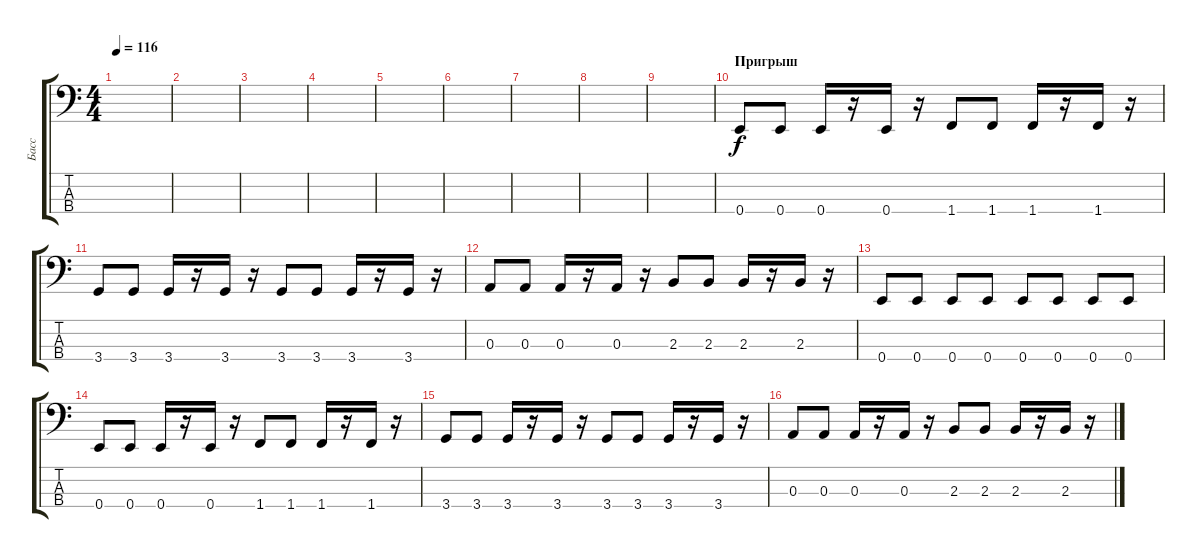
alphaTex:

\track ("Басс" "Басс") {instrument electricbasspick}
\staff {score tabs}
\tuning (G2 D2 A1 E1) {hide}
\ts (4 4)
\tempo 116
\clef f4
\ks c
|
|
|
|
|
|
|
|
|
\section ("" "Пригрыш")
0.4.8 0.4.8 0.4.16 r.16 0.4.16 r.16 1.4.8 1.4.8 1.4.16 r.16 1.4.16 r.16 |
3.4.8 3.4.8 3.4.16 r.16 3.4.16 r.16 3.4.8 3.4.8 3.4.16 r.16 3.4.16 r.16 |
0.3.8 0.3.8 0.3.16 r.16 0.3.16 r.16 2.3.8 2.3.8 2.3.16 r.16 2.3.16 r.16 |
0.4.8 0.4.8 0.4.8 0.4.8 0.4.8 0.4.8 0.4.8 0.4.8 |
0.4.8 0.4.8 0.4.16 r.16 0.4.16 r.16 1.4.8 1.4.8 1.4.16 r.16 1.4.16 r.16 |
3.4.8 3.4.8 3.4.16 r.16 3.4.16 r.16 3.4.8 3.4.8 3.4.16 r.16 3.4.16 r.16 |
0.3.8 0.3.8 0.3.16 r.16 0.3.16 r.16 2.3.8 2.3.8 2.3.16 r.16 2.3.16 r.16
